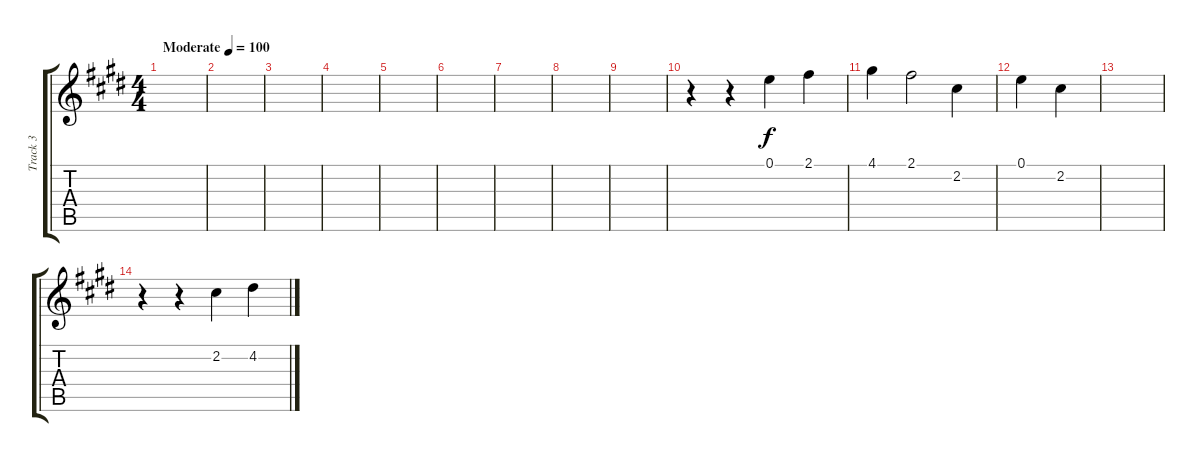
\track ("Track 3" "Track 3") {instrument acousticguitarsteel}
\staff {score tabs}
\tuning (E4 B3 G3 D3 A2 E2) {hide}
\ts (4 4)
\tempo (100 "Moderate")
\clef g2
\ks e
|
|
|
|
|
|
|
|
|
r.4 r.4 0.1.4 2.1.4 |
4.1.4 2.1.2 2.2.4 |
0.1.4 2.2.4 |
|
r.4 r.4 2.2.4 4.2.4
